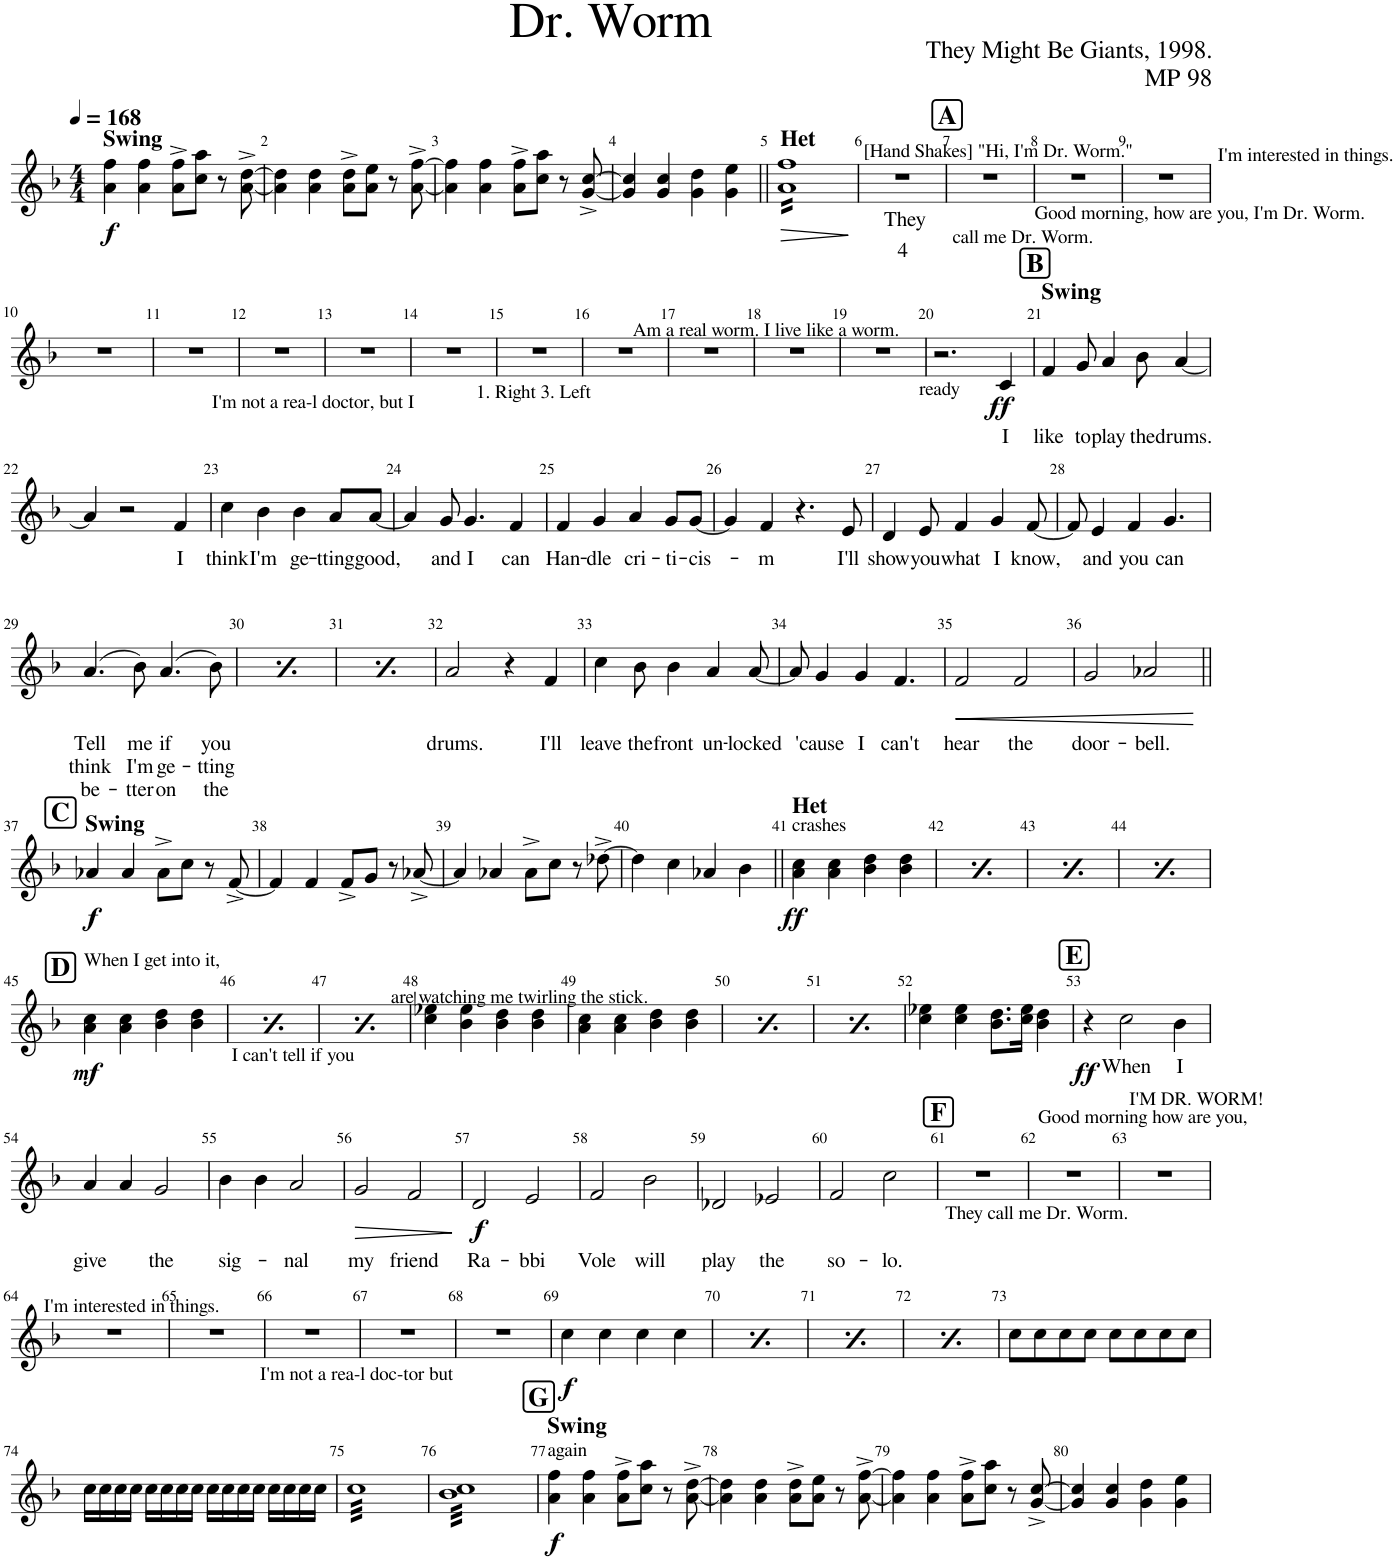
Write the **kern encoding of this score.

**kern	**text	**text	**text	**dynam
*part1	*part1	*part1	*part1	*part1
*staff1	*staff1	*staff1	*staff1	*staff1
*I"Glockenspiel	*	*	*	*
*I'Glock.	*	*	*	*
*clefG2	*	*	*	*
*Trd-14c-24	*	*	*	*
*k[b-]	*	*	*	*
*M4/4	*	*	*	*
*MM168	*	*	*	*
=1	=1	=1	=1	=1
!LO:TX:a:B:t=Swing	!	!	!	!
!	!	!	!	!LO:DY:b
4a\ 4ff\	.	.	.	f
4a\ 4ff\	.	.	.	.
8a\^ 8ff\^L	.	.	.	.
8cc\ 8aa\J	.	.	.	.
8r	.	.	.	.
[8a\^ [8dd\^	.	.	.	.
=2	=2	=2	=2	=2
4a\] 4dd\]	.	.	.	.
4a\ 4dd\	.	.	.	.
8a\^ 8dd\^L	.	.	.	.
8a\ 8ee\J	.	.	.	.
8r	.	.	.	.
[8a\^ [8ff\^	.	.	.	.
=3	=3	=3	=3	=3
4a\] 4ff\]	.	.	.	.
4a\ 4ff\	.	.	.	.
8a\^ 8ff\^L	.	.	.	.
8cc\ 8aa\J	.	.	.	.
8r	.	.	.	.
[8g/^ [8cc/^	.	.	.	.
=4	=4	=4	=4	=4
4g/] 4cc/]	.	.	.	.
4g/ 4cc/	.	.	.	.
4g\ 4dd\	.	.	.	.
4g\ 4ee\	.	.	.	.
=5||	=5||	=5||	=5||	=5||
!LO:TX:a:B:t=Het	!	!	!	!
!	!	!	!	!LO:HP:b
*tremolo	*	*	*	*
16a 16ffLL	.	.	.	>
16a 16ff	.	.	.	.
16a 16ff	.	.	.	.
16a 16ff	.	.	.	.
16a 16ff	.	.	.	.
16a 16ff	.	.	.	.
16a 16ff	.	.	.	.
16a 16ff	.	.	.	.
16a 16ff	.	.	.	.
16a 16ff	.	.	.	.
16a 16ff	.	.	.	.
16a 16ff	.	.	.	.
16a 16ff	.	.	.	.
16a 16ff	.	.	.	.
16a 16ff	.	.	.	.
16a 16ffJJ	.	.	.	.
*Xtremolo	*	*	*	*
.	.	.	.	]
=6	=6	=6	=6	=6
!LO:TX:a:t=[Hand Shakes] "Hi, I'm Dr. Worm."	!	!	!	!
!	!LO:LY:b	!LO:LY:b	!	!
1r	They	4	.	.
!!LO:REH:place=s1:a:B:cj:fs=14:t=A
=7	=7	=7	=7	=7
!LO:TX:b:t=call me Dr. Worm.	!	!	!	!
1r	.	.	.	.
=8	=8	=8	=8	=8
!LO:TX:b:t=Good morning, how are you, I'm Dr. Worm.	!	!	!	!
1r	.	.	.	.
=9	=9	=9	=9	=9
!LO:TX:a:t=I'm interested in things.	!	!	!	!
1r	.	.	.	.
!!LO:LB:g=z
=10	=10	=10	=10	=10
1r	.	.	.	.
=11	=11	=11	=11	=11
!LO:TX:b:t=I'm not a rea-l doctor, but I	!	!	!	!
1r	.	.	.	.
=12	=12	=12	=12	=12
1r	.	.	.	.
=13	=13	=13	=13	=13
1r	.	.	.	.
=14	=14	=14	=14	=14
1r	.	.	.	.
=15	=15	=15	=15	=15
!LO:TX:b:t=1. Right 3. Left	!	!	!	!
1r	.	.	.	.
=16	=16	=16	=16	=16
1r	.	.	.	.
=17	=17	=17	=17	=17
!LO:TX:a:t=Am a real worm. I live like a worm.	!	!	!	!
1r	.	.	.	.
=18	=18	=18	=18	=18
1r	.	.	.	.
=19	=19	=19	=19	=19
1r	.	.	.	.
=20	=20	=20	=20	=20
!LO:TX:b:t=ready	!	!	!	!
2.r	.	.	.	.
!	!LO:LY:b	!	!	!LO:DY:b
4c/	I	.	.	ff
!!LO:REH:place=s1:a:B:cj:fs=14:t=B
=21	=21	=21	=21	=21
!LO:TX:a:B:t=Swing	!	!	!	!
!	!LO:LY:b	!	!	!
4f/	like	.	.	.
!	!LO:LY:b	!	!	!
8g/	to	.	.	.
!	!LO:LY:b	!	!	!
4a/	play	.	.	.
!	!LO:LY:b	!	!	!
8b-\	the	.	.	.
!	!LO:LY:b	!	!	!
[4a/	drums.	.	.	.
!!LO:LB:g=z
=22	=22	=22	=22	=22
4a/]	.	.	.	.
2r	.	.	.	.
!	!LO:LY:b	!	!	!
4f/	I	.	.	.
=23	=23	=23	=23	=23
!	!LO:LY:b	!	!	!
4cc\	think	.	.	.
!	!LO:LY:b	!	!	!
4b-\	I'm	.	.	.
!	!LO:LY:b	!	!	!
4b-\	ge-	.	.	.
!	!LO:LY:b	!	!	!
8a/L	-tting	.	.	.
!	!LO:LY:b	!	!	!
[8a/J	good,	.	.	.
=24	=24	=24	=24	=24
4a/]	.	.	.	.
!	!LO:LY:b	!	!	!
8g/	and	.	.	.
!	!LO:LY:b	!	!	!
4.g/	I	.	.	.
!	!LO:LY:b	!	!	!
4f/	can	.	.	.
=25	=25	=25	=25	=25
!	!LO:LY:b	!	!	!
4f/	Han-	.	.	.
!	!LO:LY:b	!	!	!
4g/	-dle	.	.	.
!	!LO:LY:b	!	!	!
4a/	cri-	.	.	.
!	!LO:LY:b	!	!	!
8g/L	-ti-	.	.	.
!	!LO:LY:b	!	!	!
[8g/J	-cis-	.	.	.
=26	=26	=26	=26	=26
4g/]	.	.	.	.
!	!LO:LY:b	!	!	!
4f/	-m	.	.	.
4.r	.	.	.	.
!	!LO:LY:b	!	!	!
8e/	I'll	.	.	.
=27	=27	=27	=27	=27
!	!LO:LY:b	!	!	!
4d/	show	.	.	.
!	!LO:LY:b	!	!	!
8e/	you	.	.	.
!	!LO:LY:b	!	!	!
4f/	what	.	.	.
!	!LO:LY:b	!	!	!
4g/	I	.	.	.
!	!LO:LY:b	!	!	!
[8f/	know,	.	.	.
=28	=28	=28	=28	=28
8f/]	.	.	.	.
!	!LO:LY:b	!	!	!
4e/	and	.	.	.
!	!LO:LY:b	!	!	!
4f/	you	.	.	.
!	!LO:LY:b	!	!	!
4.g/	can	.	.	.
!!LO:LB:g=z
=29	=29	=29	=29	=29
!	!LO:LY:b	!LO:LY:b	!LO:LY:b	!
(4.a/	Tell	think	be-	.
!	!LO:LY:b	!LO:LY:b	!LO:LY:b	!
8b-\)	me	I'm	-tter	.
!	!LO:LY:b	!LO:LY:b	!LO:LY:b	!
(4.a/	if	ge-	on	.
!	!LO:LY:b	!LO:LY:b	!LO:LY:b	!
8b-\)	you	-tting	the	.
=30	=30	=30	=30	=30
!	!LO:LY:b	!LO:LY:b	!LO:LY:b	!
(4.a/	Tell	think	be-	.
!	!LO:LY:b	!LO:LY:b	!LO:LY:b	!
8b-\)	me	I'm	-tter	.
!	!LO:LY:b	!LO:LY:b	!LO:LY:b	!
(4.a/	if	ge-	on	.
!	!LO:LY:b	!LO:LY:b	!LO:LY:b	!
8b-\)	you	-tting	the	.
=31	=31	=31	=31	=31
!	!LO:LY:b	!LO:LY:b	!LO:LY:b	!
(4.a/	Tell	think	be-	.
!	!LO:LY:b	!LO:LY:b	!LO:LY:b	!
8b-\)	me	I'm	-tter	.
!	!LO:LY:b	!LO:LY:b	!LO:LY:b	!
(4.a/	if	ge-	on	.
!	!LO:LY:b	!LO:LY:b	!LO:LY:b	!
8b-\)	you	-tting	the	.
=32	=32	=32	=32	=32
!	!LO:LY:b	!	!	!
2a/	drums.	.	.	.
4r	.	.	.	.
!	!LO:LY:b	!	!	!
4f/	I'll	.	.	.
=33	=33	=33	=33	=33
!	!LO:LY:b	!	!	!
4cc\	leave	.	.	.
!	!LO:LY:b	!	!	!
8b-\	the	.	.	.
!	!LO:LY:b	!	!	!
4b-\	front	.	.	.
!	!LO:LY:b	!	!	!
4a/	un-	.	.	.
!	!LO:LY:b	!	!	!
[8a/	-locked	.	.	.
=34	=34	=34	=34	=34
8a/]	.	.	.	.
!	!LO:LY:b	!	!	!
4g/	'cause	.	.	.
!	!LO:LY:b	!	!	!
4g/	I	.	.	.
!	!LO:LY:b	!	!	!
4.f/	can't	.	.	.
=35	=35	=35	=35	=35
!	!LO:LY:b	!	!	!LO:HP:b
2f/	hear	.	.	<
!	!LO:LY:b	!	!	!
2f/	the	.	.	.
=36	=36	=36	=36	=36
!	!LO:LY:b	!	!	!
2g/	door-	.	.	.
!	!LO:LY:b	!	!	!
2a-X/	-bell.	.	.	.
.	.	.	.	[
!!LO:LB:g=z
!!LO:REH:place=s1:a:B:cj:fs=14:t=C
=37||	=37||	=37||	=37||	=37||
!LO:TX:a:B:t=Swing	!	!	!	!
!	!	!	!	!LO:DY:b
4a-X/	.	.	.	f
4a-/	.	.	.	.
8a-^\L	.	.	.	.
8cc\J	.	.	.	.
8r	.	.	.	.
[8f^/	.	.	.	.
=38	=38	=38	=38	=38
4f/]	.	.	.	.
4f/	.	.	.	.
8f^/L	.	.	.	.
8g/J	.	.	.	.
8r	.	.	.	.
[8a-X^/	.	.	.	.
=39	=39	=39	=39	=39
4a-/]	.	.	.	.
4a-X/	.	.	.	.
8a-^\L	.	.	.	.
8cc\J	.	.	.	.
8r	.	.	.	.
[8dd-X^\	.	.	.	.
=40	=40	=40	=40	=40
4dd-\]	.	.	.	.
4cc\	.	.	.	.
4a-X/	.	.	.	.
4b-\	.	.	.	.
=41||	=41||	=41||	=41||	=41||
!LO:TX:a:B:t=Het	!	!	!	!
!LO:TX:a:t=crashes	!	!	!	!
!	!	!	!	!LO:DY:b
4a\ 4cc\	.	.	.	ff
4a\ 4cc\	.	.	.	.
4b-\ 4dd\	.	.	.	.
4b-\ 4dd\	.	.	.	.
=42	=42	=42	=42	=42
!LO:TX:a:B:t=Het	!	!	!	!
!LO:TX:a:t=crashes	!	!	!	!
!	!	!	!	!LO:DY:b
4a\ 4cc\	.	.	.	ff
4a\ 4cc\	.	.	.	.
4b-\ 4dd\	.	.	.	.
4b-\ 4dd\	.	.	.	.
=43	=43	=43	=43	=43
!LO:TX:a:B:t=Het	!	!	!	!
!LO:TX:a:t=crashes	!	!	!	!
!	!	!	!	!LO:DY:b
4a\ 4cc\	.	.	.	ff
4a\ 4cc\	.	.	.	.
4b-\ 4dd\	.	.	.	.
4b-\ 4dd\	.	.	.	.
=44	=44	=44	=44	=44
!LO:TX:a:B:t=Het	!	!	!	!
!LO:TX:a:t=crashes	!	!	!	!
!	!	!	!	!LO:DY:b
4a\ 4cc\	.	.	.	ff
4a\ 4cc\	.	.	.	.
4b-\ 4dd\	.	.	.	.
4b-\ 4dd\	.	.	.	.
!!LO:LB:g=z
!!LO:REH:place=s1:a:B:cj:fs=14:t=D
=45	=45	=45	=45	=45
!LO:TX:a:t=When I get into it,	!	!	!	!
!	!	!	!	!LO:DY:b
4a\ 4cc\	.	.	.	mf
4a\ 4cc\	.	.	.	.
4b-\ 4dd\	.	.	.	.
4b-\ 4dd\	.	.	.	.
!!LO:REH:place=s1:a:B:cj:fs=14:t=D
=46	=46	=46	=46	=46
!LO:TX:a:t=When I get into it,	!	!	!	!
!	!	!	!	!LO:DY:b
4a\ 4cc\	.	.	.	mf
4a\ 4cc\	.	.	.	.
4b-\ 4dd\	.	.	.	.
4b-\ 4dd\	.	.	.	.
!!LO:REH:place=s1:a:B:cj:fs=14:t=D
=47	=47	=47	=47	=47
!LO:TX:a:t=When I get into it,	!	!	!	!
!	!	!	!	!LO:DY:b
4a\ 4cc\	.	.	.	mf
4a\ 4cc\	.	.	.	.
4b-\ 4dd\	.	.	.	.
4b-\ 4dd\	.	.	.	.
=48	=48	=48	=48	=48
4cc\ 4ee-X\	.	.	.	.
4b-\ 4ee-\	.	.	.	.
4b-\ 4dd\	.	.	.	.
4b-\ 4dd\	.	.	.	.
=49	=49	=49	=49	=49
4a\ 4cc\	.	.	.	.
4a\ 4cc\	.	.	.	.
4b-\ 4dd\	.	.	.	.
4b-\ 4dd\	.	.	.	.
=50	=50	=50	=50	=50
4a\ 4cc\	.	.	.	.
4a\ 4cc\	.	.	.	.
4b-\ 4dd\	.	.	.	.
4b-\ 4dd\	.	.	.	.
=51	=51	=51	=51	=51
4a\ 4cc\	.	.	.	.
4a\ 4cc\	.	.	.	.
4b-\ 4dd\	.	.	.	.
4b-\ 4dd\	.	.	.	.
=52	=52	=52	=52	=52
4cc\ 4ee-X\	.	.	.	.
4cc\ 4ee-\	.	.	.	.
8.b-\ 8.dd\L	.	.	.	.
16cc\ 16ee-\Jk	.	.	.	.
4b-\ 4dd\	.	.	.	.
!!LO:REH:place=s1:a:B:cj:fs=14:t=E
=53	=53	=53	=53	=53
!	!	!	!	!LO:DY:b
4r	.	.	.	ff
!	!LO:LY:b	!	!	!
2cc\	When	.	.	.
!	!LO:LY:b	!	!	!
4b-\	I	.	.	.
!!LO:LB:g=z
=54	=54	=54	=54	=54
!	!LO:LY:b	!	!	!
4a/	give	.	.	.
4a/	.	.	.	.
!	!LO:LY:b	!	!	!
2g/	the	.	.	.
=55	=55	=55	=55	=55
!	!LO:LY:b	!	!	!
4b-\	sig-	.	.	.
4b-\	.	.	.	.
!	!LO:LY:b	!	!	!
2a/	-nal	.	.	.
=56	=56	=56	=56	=56
!	!LO:LY:b	!	!	!LO:HP:b
2g/	my	.	.	>
!	!LO:LY:b	!	!	!
2f/	friend	.	.	.
.	.	.	.	]
=57	=57	=57	=57	=57
!	!LO:LY:b	!	!	!LO:DY:b
2d/	Ra-	.	.	f
!	!LO:LY:b	!	!	!
2e/	-bbi	.	.	.
=58	=58	=58	=58	=58
!	!LO:LY:b	!	!	!
2f/	Vole	.	.	.
!	!LO:LY:b	!	!	!
2b-\	will	.	.	.
=59	=59	=59	=59	=59
!	!LO:LY:b	!	!	!
2d-X/	play	.	.	.
!	!LO:LY:b	!	!	!
2e-X/	the	.	.	.
=60	=60	=60	=60	=60
!	!LO:LY:b	!	!	!
2f/	so-	.	.	.
!	!LO:LY:b	!	!	!
2cc\	-lo.	.	.	.
!!LO:REH:place=s1:a:B:cj:fs=14:t=F
=61	=61	=61	=61	=61
!LO:TX:b:t=They call me Dr. Worm.	!	!	!	!
1r	.	.	.	.
=62	=62	=62	=62	=62
!LO:TX:a:t=Good morning how are you,	!	!	!	!
1r	.	.	.	.
=63	=63	=63	=63	=63
!LO:TX:a:t=I'M DR. WORM!	!	!	!	!
1r	.	.	.	.
!!LO:LB:g=z
=64	=64	=64	=64	=64
!LO:TX:a:t=I'm interested in things.	!	!	!	!
1r	.	.	.	.
=65	=65	=65	=65	=65
1r	.	.	.	.
=66	=66	=66	=66	=66
1r	.	.	.	.
=67	=67	=67	=67	=67
!LO:TX:b:t=I'm not a rea-l doc-tor but	!	!	!	!
1r	.	.	.	.
=68	=68	=68	=68	=68
1r	.	.	.	.
=69	=69	=69	=69	=69
!	!	!	!	!LO:DY:b
4cc\	.	.	.	f
4cc\	.	.	.	.
4cc\	.	.	.	.
4cc\	.	.	.	.
=70	=70	=70	=70	=70
!	!	!	!	!LO:DY:b
4cc\	.	.	.	f
4cc\	.	.	.	.
4cc\	.	.	.	.
4cc\	.	.	.	.
=71	=71	=71	=71	=71
!	!	!	!	!LO:DY:b
4cc\	.	.	.	f
4cc\	.	.	.	.
4cc\	.	.	.	.
4cc\	.	.	.	.
=72	=72	=72	=72	=72
!	!	!	!	!LO:DY:b
4cc\	.	.	.	f
4cc\	.	.	.	.
4cc\	.	.	.	.
4cc\	.	.	.	.
=73	=73	=73	=73	=73
8cc\L	.	.	.	.
8cc\	.	.	.	.
8cc\	.	.	.	.
8cc\J	.	.	.	.
8cc\L	.	.	.	.
8cc\	.	.	.	.
8cc\	.	.	.	.
8cc\J	.	.	.	.
!!LO:LB:g=z
=74	=74	=74	=74	=74
16cc\LL	.	.	.	.
16cc\	.	.	.	.
16cc\	.	.	.	.
16cc\JJ	.	.	.	.
16cc\LL	.	.	.	.
16cc\	.	.	.	.
16cc\	.	.	.	.
16cc\JJ	.	.	.	.
16cc\LL	.	.	.	.
16cc\	.	.	.	.
16cc\	.	.	.	.
16cc\JJ	.	.	.	.
16cc\LL	.	.	.	.
16cc\	.	.	.	.
16cc\	.	.	.	.
16cc\JJ	.	.	.	.
=75	=75	=75	=75	=75
*tremolo	*	*	*	*
32ccLLL	.	.	.	.
32cc	.	.	.	.
32cc	.	.	.	.
32cc	.	.	.	.
32cc	.	.	.	.
32cc	.	.	.	.
32cc	.	.	.	.
32cc	.	.	.	.
32cc	.	.	.	.
32cc	.	.	.	.
32cc	.	.	.	.
32cc	.	.	.	.
32cc	.	.	.	.
32cc	.	.	.	.
32cc	.	.	.	.
32cc	.	.	.	.
32cc	.	.	.	.
32cc	.	.	.	.
32cc	.	.	.	.
32cc	.	.	.	.
32cc	.	.	.	.
32cc	.	.	.	.
32cc	.	.	.	.
32cc	.	.	.	.
32cc	.	.	.	.
32cc	.	.	.	.
32cc	.	.	.	.
32cc	.	.	.	.
32cc	.	.	.	.
32cc	.	.	.	.
32cc	.	.	.	.
32ccJJJ	.	.	.	.
=76	=76	=76	=76	=76
32b- 32ccLLL	.	.	.	.
32b- 32cc	.	.	.	.
32b- 32cc	.	.	.	.
32b- 32cc	.	.	.	.
32b- 32cc	.	.	.	.
32b- 32cc	.	.	.	.
32b- 32cc	.	.	.	.
32b- 32cc	.	.	.	.
32b- 32cc	.	.	.	.
32b- 32cc	.	.	.	.
32b- 32cc	.	.	.	.
32b- 32cc	.	.	.	.
32b- 32cc	.	.	.	.
32b- 32cc	.	.	.	.
32b- 32cc	.	.	.	.
32b- 32cc	.	.	.	.
32b- 32cc	.	.	.	.
32b- 32cc	.	.	.	.
32b- 32cc	.	.	.	.
32b- 32cc	.	.	.	.
32b- 32cc	.	.	.	.
32b- 32cc	.	.	.	.
32b- 32cc	.	.	.	.
32b- 32cc	.	.	.	.
32b- 32cc	.	.	.	.
32b- 32cc	.	.	.	.
32b- 32cc	.	.	.	.
32b- 32cc	.	.	.	.
32b- 32cc	.	.	.	.
32b- 32cc	.	.	.	.
32b- 32cc	.	.	.	.
32b- 32ccJJJ	.	.	.	.
*Xtremolo	*	*	*	*
!!LO:REH:place=s1:a:B:cj:fs=14:t=G
=77	=77	=77	=77	=77
!LO:TX:a:B:t=Swing	!	!	!	!
!LO:TX:a:t=again	!	!	!	!
!	!	!	!	!LO:DY:b
4a\ 4ff\	.	.	.	f
4a\ 4ff\	.	.	.	.
8a\^ 8ff\^L	.	.	.	.
8cc\ 8aa\J	.	.	.	.
8r	.	.	.	.
[8a\^ [8dd\^	.	.	.	.
=78	=78	=78	=78	=78
4a\] 4dd\]	.	.	.	.
4a\ 4dd\	.	.	.	.
8a\^ 8dd\^L	.	.	.	.
8a\ 8ee\J	.	.	.	.
8r	.	.	.	.
[8a\^ [8ff\^	.	.	.	.
=79	=79	=79	=79	=79
4a\] 4ff\]	.	.	.	.
4a\ 4ff\	.	.	.	.
8a\^ 8ff\^L	.	.	.	.
8cc\ 8aa\J	.	.	.	.
8r	.	.	.	.
[8g/^ [8cc/^	.	.	.	.
=80	=80	=80	=80	=80
4g/] 4cc/]	.	.	.	.
4g/ 4cc/	.	.	.	.
4g\ 4dd\	.	.	.	.
4g\ 4ee\	.	.	.	.
=	=	=	=	=
*-	*-	*-	*-	*-
